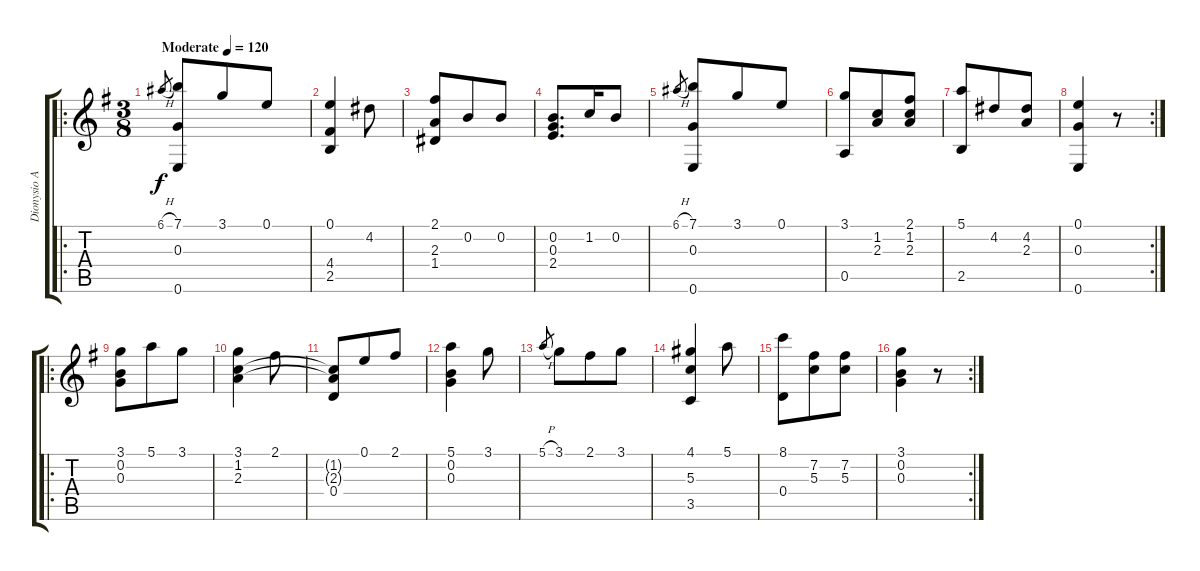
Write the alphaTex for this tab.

\track ("Dionysio Aguado" "Dionysio A") {instrument acousticguitarnylon}
\staff {score tabs}
\tuning (E4 B3 G3 D3 A2 E2) {hide}
\ro
\ts (3 8)
\tempo (120 "Moderate")
\clef g2
\ks g
6.1{h}.8{gr dy f instrument acousticguitarnylon} (7.1 0.3 0.6).8 3.1.8 0.1.8 |
(0.1 4.4 2.5).4 4.2.8 |
(2.1 2.3 1.4).8 0.2.8 0.2.8 |
(0.2 0.3 2.4).8{d} 1.2.16 0.2.8 |
6.1{h}.8{gr} (7.1 0.3 0.6).8 3.1.8 0.1.8 |
(3.1 0.5).8 (1.2 2.3).8 (2.1 1.2 2.3).8 |
(5.1 2.5).8 4.2.8 (4.2 2.3).8 |
\rc 2
(0.1 0.3 0.6).4 r.8 |
\ro
(3.1 0.2 0.3).8 5.1.8 3.1.8 |
(3.1 1.2 2.3).4 2.1.8 |
(1.2{t} 2.3{t} 0.4).8 0.1.8 2.1.8 |
(5.1 0.2 0.3).4 3.1.8 |
5.1{h}.8{gr} 3.1.8 2.1.8 3.1.8 |
(4.1 5.3 3.5).4 5.1.8 |
(8.1 0.4).8 (7.2 5.3).8 (7.2 5.3).8 |
\rc 2
(3.1 0.2 0.3).4 r.8
